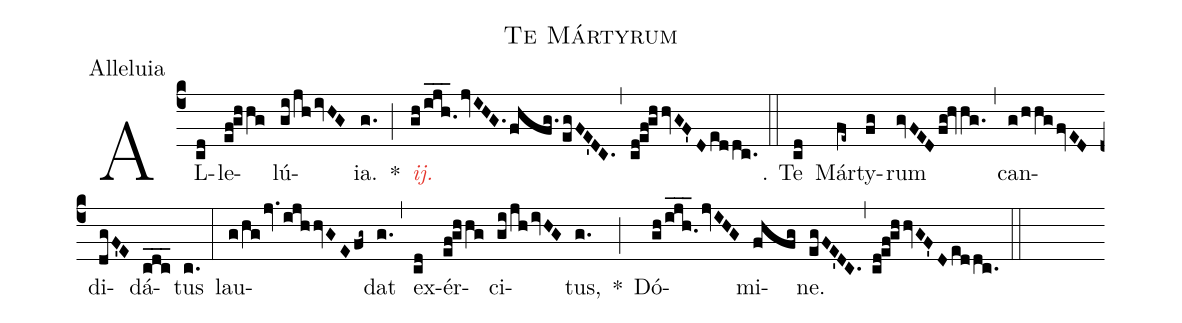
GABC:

name:Te Mártyrum;
office-part:Alleluia;
%%
(c4) AL(cd)le(ef!ghhg)lú(gi/jhivHG)ia.(g.) *(;)
<c><i>ij.</i></c>(gh/ijh.___jvIHG./fhfg./egFE'DC.,cd!ef!ghhvGF'Deddc.) (::)

℣. Te(cd) Már(fe~)ty(fg)rum(gvFEDfg!hvhg.) (,)
can(g/hhgfvED)di(dgF'E)dá(cdc___)tus(c.) (:)
lau(g/hgjv.ijhhvGEfg~)dat(g.) (,)
ex(cd)ér(ef!ghhg)ci(gi/jhivHG)tus,(g.) *(;)
Dó(gh/ijh.___jvIHG)mi(fhfg)ne.(egFE'DC.,cd!ef!ghhvGF'Deddc.) (::)
